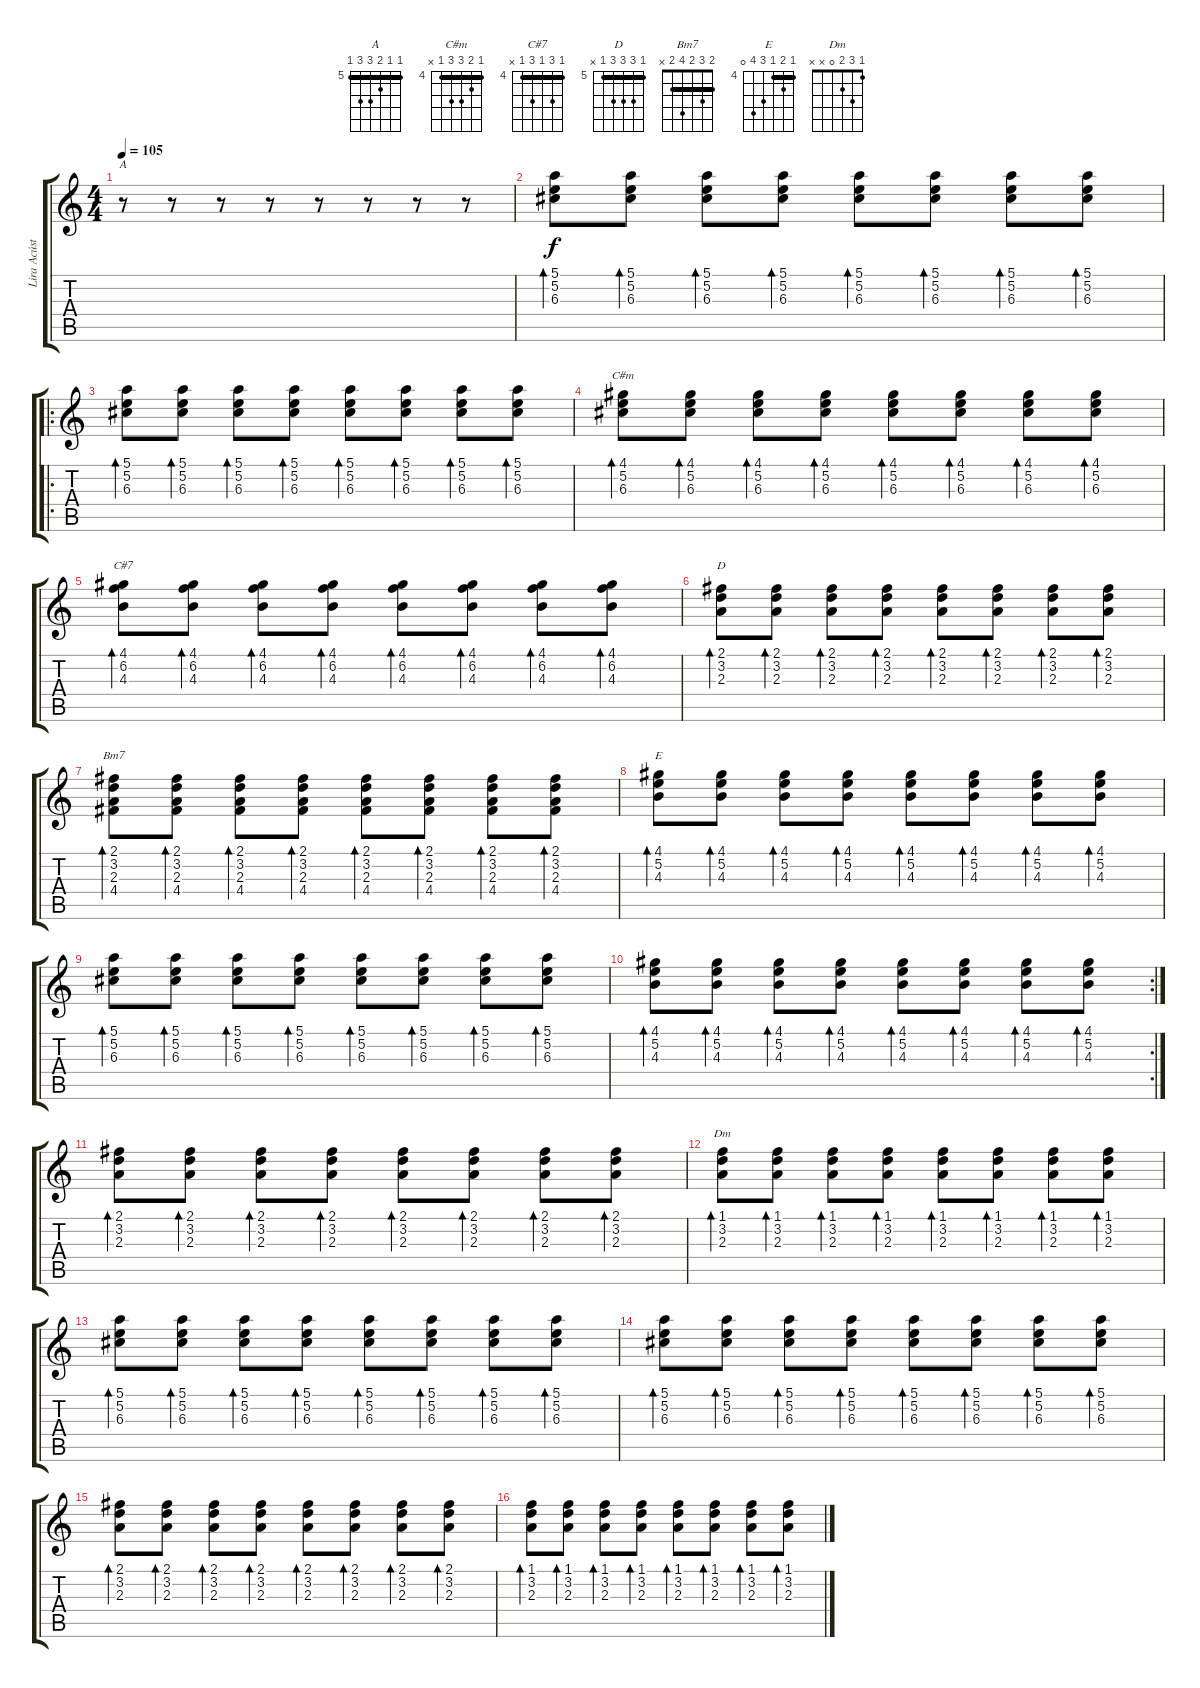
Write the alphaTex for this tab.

\track ("Lira Acústica (Dany Mezquita)" "Lira Acúst") {instrument acousticguitarsteel}
\staff {score tabs}
\tuning (E4 B3 G3 D3 A2 E2) {hide}
\chord ("A" 5 5 6 7 7 5) {firstfret 5 barre 5}
\chord ("C#m" 4 5 6 6 4 x) {firstfret 4 barre 4}
\chord ("C#7" 4 6 4 6 4 x) {firstfret 4 barre 4}
\chord ("D" 5 7 7 7 5 x) {firstfret 5 barre 5}
\chord ("Bm7" 2 3 2 4 2 x) {barre 2}
\chord ("E" 4 5 4 6 7 0) {firstfret 4 barre 4}
\chord ("Dm" 1 3 2 0 x x)
\ts (4 4)
\tempo 105
\clef g2
\ks c
r.8{ch "A" dy f instrument acousticguitarsteel} r.8 r.8 r.8 r.8 r.8 r.8 r.8 |
(5.1 5.2 6.3).8{bd 120} (5.1 5.2 6.3).8{bd 60} (5.1 5.2 6.3).8{bd 60} (5.1 5.2 6.3).8{bd 60} (5.1 5.2 6.3).8{bd 60} (5.1 5.2 6.3).8{bd 60} (5.1 5.2 6.3).8{bd 60} (5.1 5.2 6.3).8{bd 60} |
\ro
(5.1 5.2 6.3).8{bd 120} (5.1 5.2 6.3).8{bd 60} (5.1 5.2 6.3).8{bd 60} (5.1 5.2 6.3).8{bd 60} (5.1 5.2 6.3).8{bd 60} (5.1 5.2 6.3).8{bd 60} (5.1 5.2 6.3).8{bd 60} (5.1 5.2 6.3).8{bd 60} |
(4.1 5.2 6.3).8{bd 120 ch "C#m"} (4.1 5.2 6.3).8{bd 120} (4.1 5.2 6.3).8{bd 120} (4.1 5.2 6.3).8{bd 120} (4.1 5.2 6.3).8{bd 120} (4.1 5.2 6.3).8{bd 120} (4.1 5.2 6.3).8{bd 120} (4.1 5.2 6.3).8{bd 120} |
(4.1 6.2 4.3).8{bd 120 ch "C#7"} (4.1 6.2 4.3).8{bd 120} (4.1 6.2 4.3).8{bd 120} (4.1 6.2 4.3).8{bd 120} (4.1 6.2 4.3).8{bd 120} (4.1 6.2 4.3).8{bd 120} (4.1 6.2 4.3).8{bd 120} (4.1 6.2 4.3).8{bd 120} |
(2.1 3.2 2.3).8{bd 120 ch "D"} (2.1 3.2 2.3).8{bd 120} (2.1 3.2 2.3).8{bd 120} (2.1 3.2 2.3).8{bd 120} (2.1 3.2 2.3).8{bd 120} (2.1 3.2 2.3).8{bd 120} (2.1 3.2 2.3).8{bd 120} (2.1 3.2 2.3).8{bd 120} |
(2.1 3.2 2.3 4.4).8{bd 120 ch "Bm7"} (2.1 3.2 2.3 4.4).8{bd 120} (2.1 3.2 2.3 4.4).8{bd 120} (2.1 3.2 2.3 4.4).8{bd 120} (2.1 3.2 2.3 4.4).8{bd 120} (2.1 3.2 2.3 4.4).8{bd 120} (2.1 3.2 2.3 4.4).8{bd 120} (2.1 3.2 2.3 4.4).8{bd 120} |
(4.1 5.2 4.3).8{bd 120 ch "E"} (4.1 5.2 4.3).8{bd 120} (4.1 5.2 4.3).8{bd 120} (4.1 5.2 4.3).8{bd 120} (4.1 5.2 4.3).8{bd 120} (4.1 5.2 4.3).8{bd 120} (4.1 5.2 4.3).8{bd 120} (4.1 5.2 4.3).8{bd 120} |
(5.1 5.2 6.3).8{bd 120} (5.1 5.2 6.3).8{bd 60} (5.1 5.2 6.3).8{bd 60} (5.1 5.2 6.3).8{bd 60} (5.1 5.2 6.3).8{bd 60} (5.1 5.2 6.3).8{bd 60} (5.1 5.2 6.3).8{bd 60} (5.1 5.2 6.3).8{bd 60} |
\rc 2
(4.1 5.2 4.3).8{bd 120} (4.1 5.2 4.3).8{bd 120} (4.1 5.2 4.3).8{bd 120} (4.1 5.2 4.3).8{bd 120} (4.1 5.2 4.3).8{bd 120} (4.1 5.2 4.3).8{bd 120} (4.1 5.2 4.3).8{bd 120} (4.1 5.2 4.3).8{bd 120} |
(2.1 3.2 2.3).8{bd 120} (2.1 3.2 2.3).8{bd 120} (2.1 3.2 2.3).8{bd 120} (2.1 3.2 2.3).8{bd 120} (2.1 3.2 2.3).8{bd 120} (2.1 3.2 2.3).8{bd 120} (2.1 3.2 2.3).8{bd 120} (2.1 3.2 2.3).8{bd 120} |
(1.1 3.2 2.3).8{bd 120 ch "Dm"} (1.1 3.2 2.3).8{bd 120} (1.1 3.2 2.3).8{bd 120} (1.1 3.2 2.3).8{bd 120} (1.1 3.2 2.3).8{bd 120} (1.1 3.2 2.3).8{bd 120} (1.1 3.2 2.3).8{bd 120} (1.1 3.2 2.3).8{bd 120} |
(5.1 5.2 6.3).8{bd 120} (5.1 5.2 6.3).8{bd 60} (5.1 5.2 6.3).8{bd 60} (5.1 5.2 6.3).8{bd 60} (5.1 5.2 6.3).8{bd 60} (5.1 5.2 6.3).8{bd 60} (5.1 5.2 6.3).8{bd 60} (5.1 5.2 6.3).8{bd 60} |
(5.1 5.2 6.3).8{bd 120} (5.1 5.2 6.3).8{bd 60} (5.1 5.2 6.3).8{bd 60} (5.1 5.2 6.3).8{bd 60} (5.1 5.2 6.3).8{bd 60} (5.1 5.2 6.3).8{bd 60} (5.1 5.2 6.3).8{bd 60} (5.1 5.2 6.3).8{bd 60} |
(2.1 3.2 2.3).8{bd 120} (2.1 3.2 2.3).8{bd 120} (2.1 3.2 2.3).8{bd 120} (2.1 3.2 2.3).8{bd 120} (2.1 3.2 2.3).8{bd 120} (2.1 3.2 2.3).8{bd 120} (2.1 3.2 2.3).8{bd 120} (2.1 3.2 2.3).8{bd 120} |
(1.1 3.2 2.3).8{bd 120} (1.1 3.2 2.3).8{bd 120} (1.1 3.2 2.3).8{bd 120} (1.1 3.2 2.3).8{bd 120} (1.1 3.2 2.3).8{bd 120} (1.1 3.2 2.3).8{bd 120} (1.1 3.2 2.3).8{bd 120} (1.1 3.2 2.3).8{bd 120}
